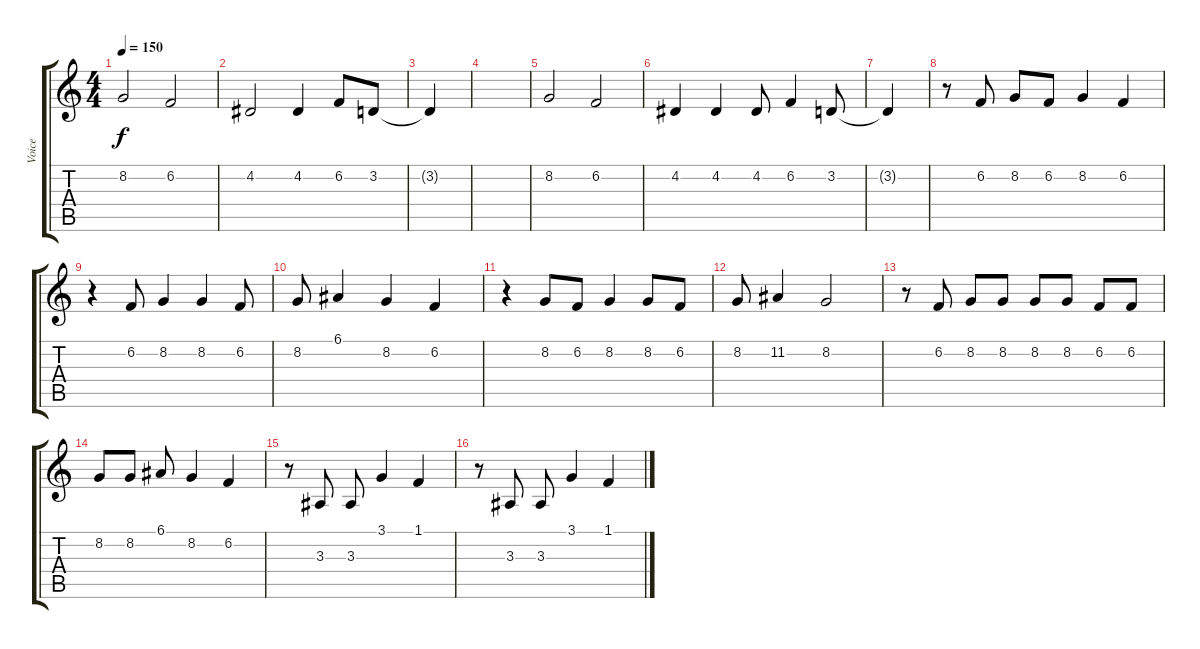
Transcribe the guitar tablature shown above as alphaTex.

\track ("Voice" "Voice") {instrument oboe}
\staff {score tabs}
\tuning (E4 B3 G3 D3 A2 E2) {hide}
\ts (4 4)
\tempo 150
\clef g2
\ks c
8.2.2{dy f} 6.2.2 |
4.2.2 4.2.4 6.2.8 3.2.8 |
3.2{t}.4 |
|
8.2.2 6.2.2 |
4.2.4 4.2.4 4.2.8 6.2.4 3.2.8 |
3.2{t}.4 |
r.8 6.2.8 8.2.8 6.2.8 8.2.4 6.2.4 |
r.4 6.2.8 8.2.4 8.2.4 6.2.8 |
8.2.8 6.1.4 8.2.4 6.2.4 |
r.4 8.2.8 6.2.8 8.2.4 8.2.8 6.2.8 |
8.2.8 11.2.4 8.2.2 |
r.8 6.2.8 8.2.8 8.2.8 8.2.8 8.2.8 6.2.8 6.2.8 |
8.2.8 8.2.8 6.1.8 8.2.4 6.2.4 |
r.8 3.3.8 3.3.8 3.1.4 1.1.4 |
r.8 3.3.8 3.3.8 3.1.4 1.1.4
